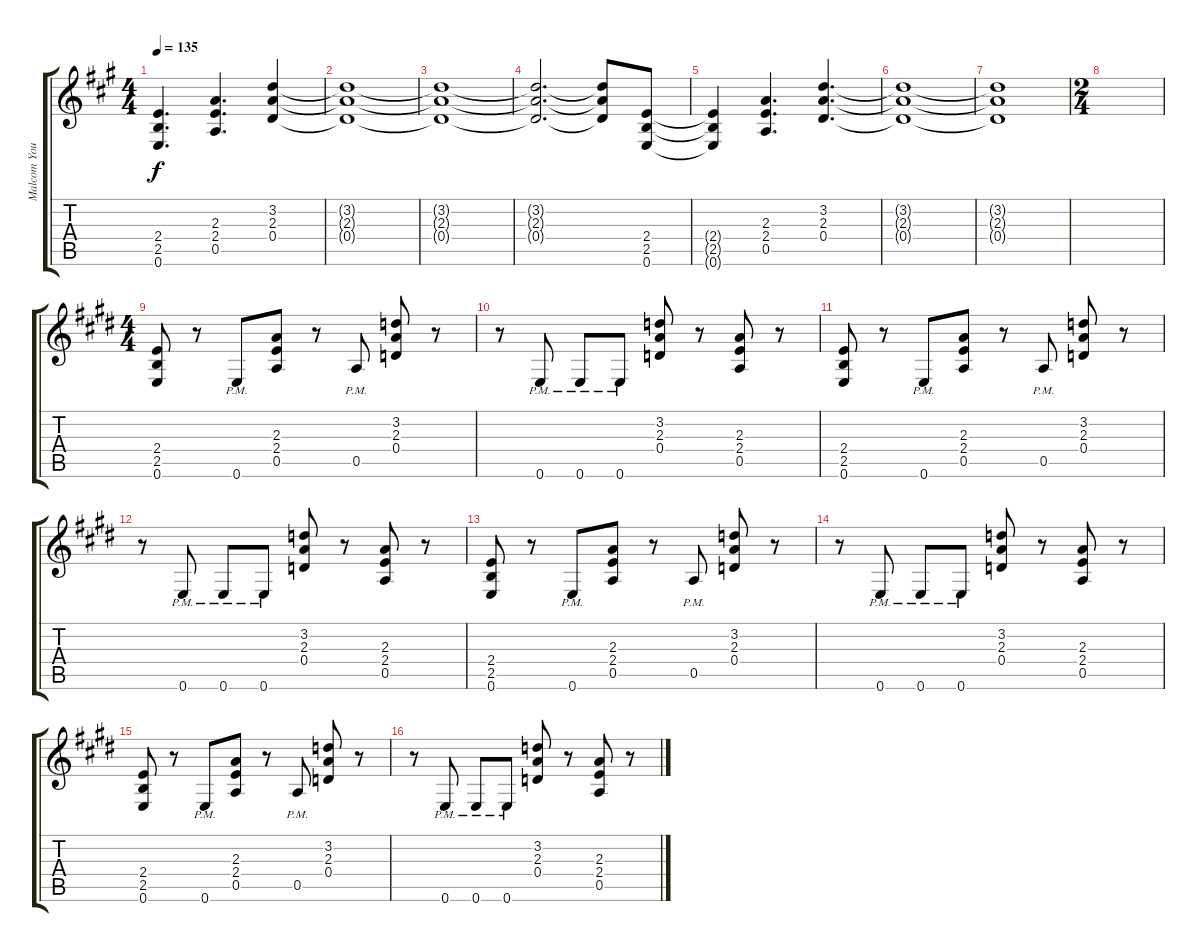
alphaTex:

\track ("Malcom Young" "Malcom You") {instrument overdrivenguitar}
\staff {score tabs}
\tuning (E4 B3 G3 D3 A2 E2) {hide}
\ts (4 4)
\tempo 135
\clef g2
\ks a
(2.4 2.5 0.6).4{d dy f instrument overdrivenguitar} (2.3 2.4 0.5).4{d} (3.2 2.3 0.4).4 |
(3.2{t} 2.3{t} 0.4{t}).1 |
(3.2{t} 2.3{t} 0.4{t}).1 |
(3.2{t} 2.3{t} 0.4{t}).2{d} (3.2{t} 2.3{t} 0.4{t}).8 (2.4 2.5 0.6).8 |
(2.4{t} 2.5{t} 0.6{t}).4 (2.3 2.4 0.5).4{d} (3.2 2.3 0.4).4{d} |
(3.2{t} 2.3{t} 0.4{t}).1 |
(3.2{t} 2.3{t} 0.4{t}).1 |
\ts (2 4)
|
\ts (4 4)
\ks e
(2.4 2.5 0.6).8 r.8 0.6{pm}.8 (2.3 2.4 0.5).8 r.8 0.5{pm}.8 (3.2 2.3 0.4).8 r.8 |
r.8 0.6{pm}.8 0.6{pm}.8 0.6{pm}.8 (3.2 2.3 0.4).8 r.8 (2.3 2.4 0.5).8 r.8 |
(2.4 2.5 0.6).8 r.8 0.6{pm}.8 (2.3 2.4 0.5).8 r.8 0.5{pm}.8 (3.2 2.3 0.4).8 r.8 |
r.8 0.6{pm}.8 0.6{pm}.8 0.6{pm}.8 (3.2 2.3 0.4).8 r.8 (2.3 2.4 0.5).8 r.8 |
(2.4 2.5 0.6).8 r.8 0.6{pm}.8 (2.3 2.4 0.5).8 r.8 0.5{pm}.8 (3.2 2.3 0.4).8 r.8 |
r.8 0.6{pm}.8 0.6{pm}.8 0.6{pm}.8 (3.2 2.3 0.4).8 r.8 (2.3 2.4 0.5).8 r.8 |
(2.4 2.5 0.6).8 r.8 0.6{pm}.8 (2.3 2.4 0.5).8 r.8 0.5{pm}.8 (3.2 2.3 0.4).8 r.8 |
r.8 0.6{pm}.8 0.6{pm}.8 0.6{pm}.8 (3.2 2.3 0.4).8 r.8 (2.3 2.4 0.5).8 r.8
